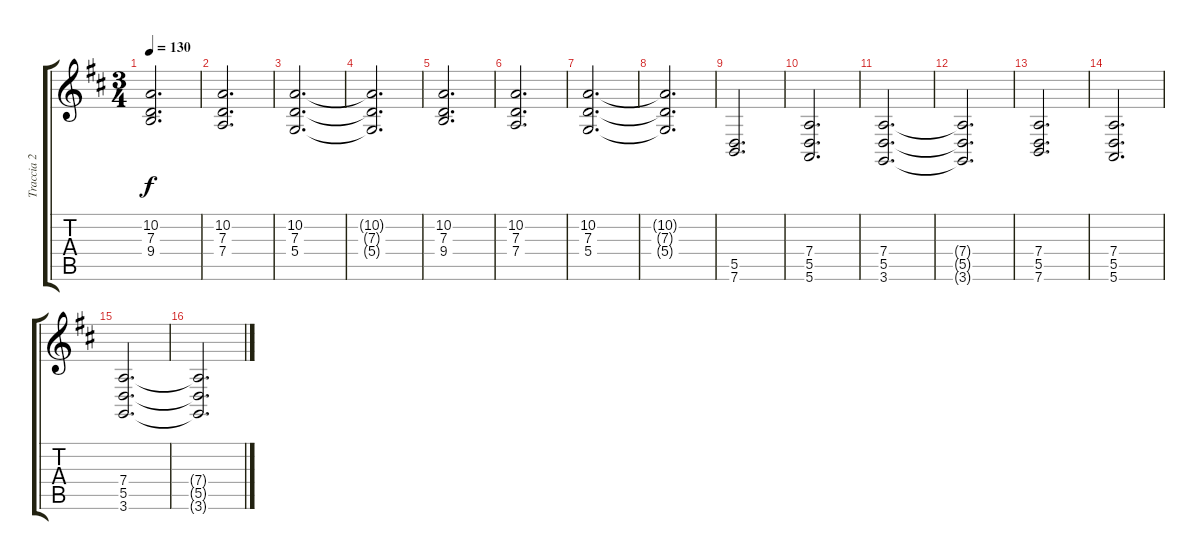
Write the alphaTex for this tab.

\track ("Traccia 2" "Traccia 2") {instrument acousticgrandpiano}
\staff {score tabs}
\tuning (E4 B3 G3 D3 A2 E2) {hide}
\ts (3 4)
\tempo 130
\clef g2
\ks d
(10.2 7.3 9.4).2{d dy f} |
(10.2 7.3 7.4).2{d} |
(10.2 7.3 5.4).2{d} |
(10.2{t} 7.3{t} 5.4{t}).2{d} |
(10.2 7.3 9.4).2{d} |
(10.2 7.3 7.4).2{d} |
(10.2 7.3 5.4).2{d} |
(10.2{t} 7.3{t} 5.4{t}).2{d} |
(5.5 7.6).2{d} |
(7.4 5.5 5.6).2{d} |
(7.4 5.5 3.6).2{d} |
(7.4{t} 5.5{t} 3.6{t}).2{d} |
(7.4 5.5 7.6).2{d} |
(7.4 5.5 5.6).2{d} |
(7.4 5.5 3.6).2{d} |
(7.4{t} 5.5{t} 3.6{t}).2{d}
